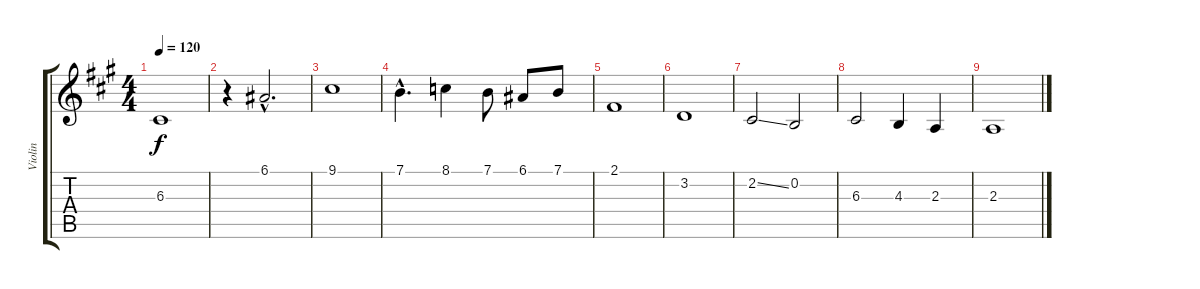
\track ("Violin" "Violin") {instrument violin}
\staff {score tabs}
\tuning (E4 B3 G3 D3 A2 E2) {hide}
\ts (4 4)
\tempo 120
\clef g2
\ks f#minor
6.3.1{dy f} |
r.4 6.1{hac}.2{d} |
9.1.1 |
7.1{hac}.4{d} 8.1.4 7.1.8 6.1.8 7.1.8 |
2.1.1 |
3.2.1 |
2.2{ss}.2 0.2.2 |
6.3.2 4.3.4 2.3.4 |
2.3.1
